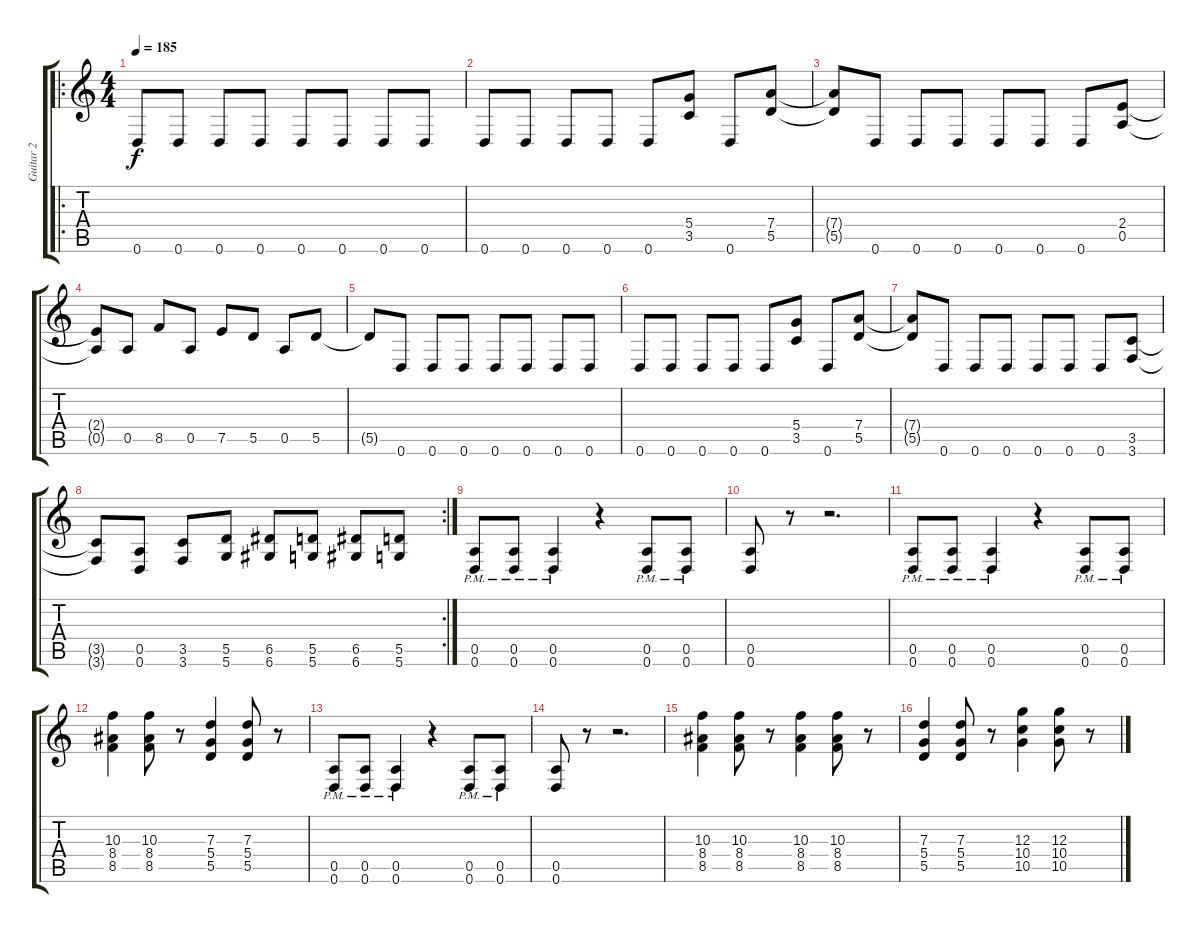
\track ("Guitar 2" "Guitar 2") {instrument distortionguitar}
\staff {score tabs}
\tuning (E4 B3 G3 D3 A2 D2) {hide}
\ro
\ts (4 4)
\tempo 185
\clef g2
\ks c
0.6.8{dy f} 0.6.8 0.6.8 0.6.8 0.6.8 0.6.8 0.6.8 0.6.8 |
0.6.8 0.6.8 0.6.8 0.6.8 0.6.8 (5.4 3.5).8 0.6.8 (7.4 5.5).8 |
(7.4{t} 5.5{t}).8 0.6.8 0.6.8 0.6.8 0.6.8 0.6.8 0.6.8 (2.4 0.5).8 |
(2.4{t} 0.5{t}).8 0.5.8 8.5.8 0.5.8 7.5.8 5.5.8 0.5.8 5.5.8 |
5.5{t}.8 0.6.8 0.6.8 0.6.8 0.6.8 0.6.8 0.6.8 0.6.8 |
0.6.8 0.6.8 0.6.8 0.6.8 0.6.8 (5.4 3.5).8 0.6.8 (7.4 5.5).8 |
(7.4{t} 5.5{t}).8 0.6.8 0.6.8 0.6.8 0.6.8 0.6.8 0.6.8 (3.5 3.6).8 |
\rc 2
(3.5{t} 3.6{t}).8 (0.5 0.6).8 (3.5 3.6).8 (5.5 5.6).8 (6.5 6.6).8 (5.5 5.6).8 (6.5 6.6).8 (5.5 5.6).8 |
(0.5{pm} 0.6{pm}).8 (0.5{pm} 0.6{pm}).8 (0.5{pm} 0.6{pm}).4 r.4 (0.5{pm} 0.6{pm}).8 (0.5{pm} 0.6{pm}).8 |
(0.5 0.6).8 r.8 r.2{d} |
(0.5{pm} 0.6{pm}).8 (0.5{pm} 0.6{pm}).8 (0.5{pm} 0.6{pm}).4 r.4 (0.5{pm} 0.6{pm}).8 (0.5{pm} 0.6{pm}).8 |
(10.3 8.4 8.5).4 (10.3 8.4 8.5).8 r.8 (7.3 5.4 5.5).4 (7.3 5.4 5.5).8 r.8 |
(0.5{pm} 0.6{pm}).8 (0.5{pm} 0.6{pm}).8 (0.5{pm} 0.6{pm}).4 r.4 (0.5{pm} 0.6{pm}).8 (0.5{pm} 0.6{pm}).8 |
(0.5 0.6).8 r.8 r.2{d} |
(10.3 8.4 8.5).4 (10.3 8.4 8.5).8 r.8 (10.3 8.4 8.5).4 (10.3 8.4 8.5).8 r.8 |
(7.3 5.4 5.5).4 (7.3 5.4 5.5).8 r.8 (12.3 10.4 10.5).4 (12.3 10.4 10.5).8 r.8
